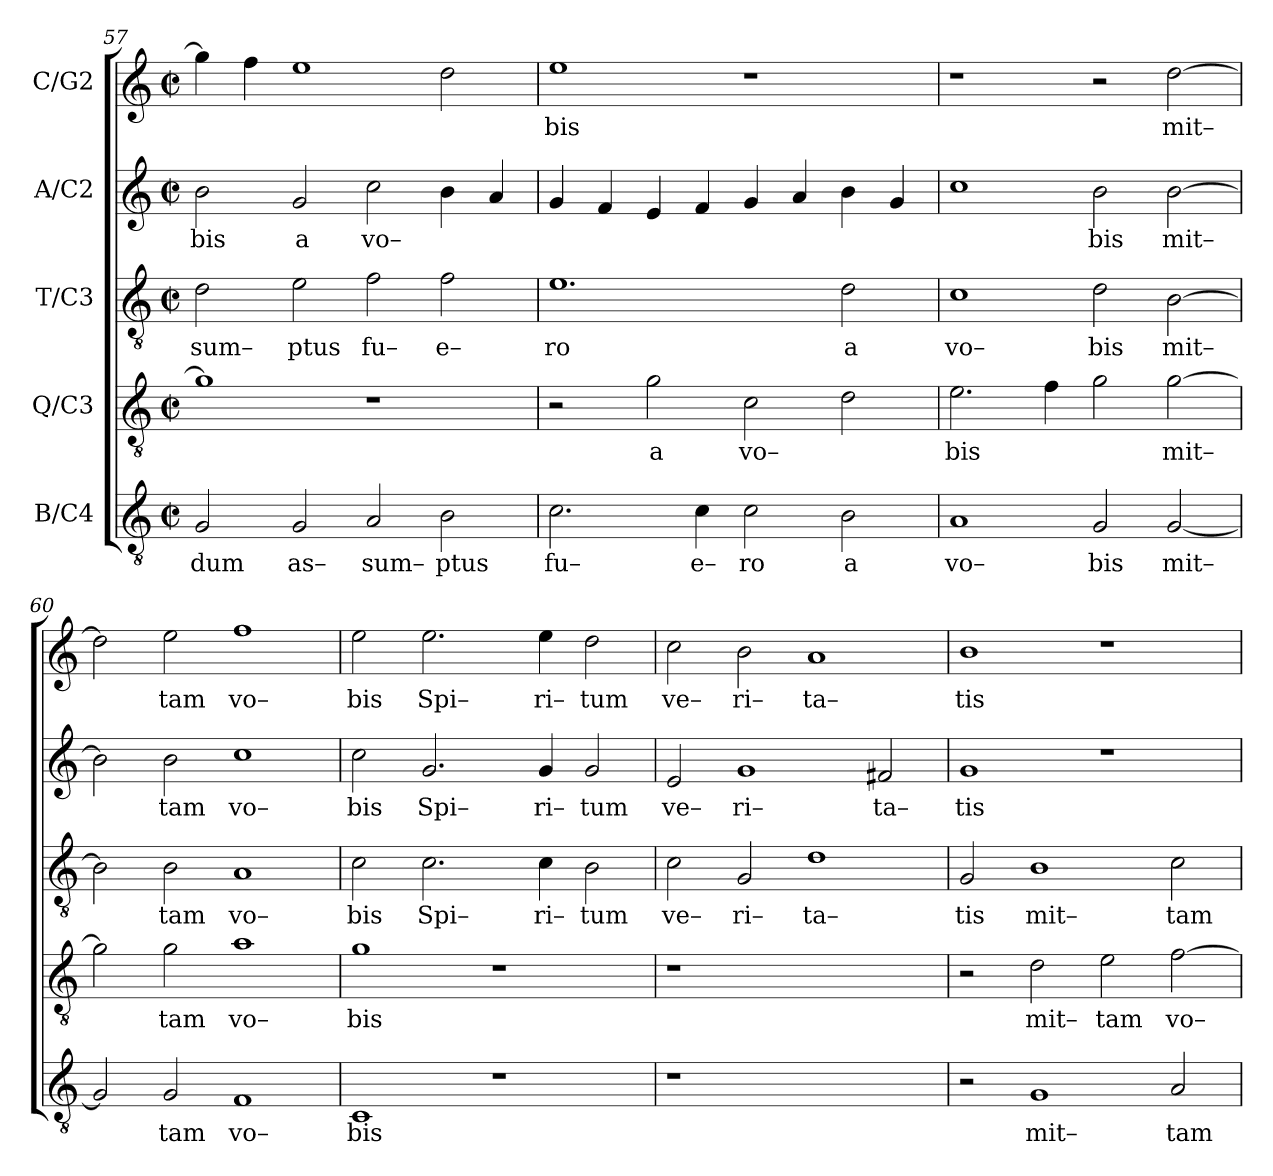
**kern	**text	**kern	**text	**kern	**text	**kern	**text	**kern	**text
*part5	*part5	*part4	*part4	*part3	*part3	*part2	*part2	*part1	*part1
*staff5	*staff5	*staff4	*staff4	*staff3	*staff3	*staff2	*staff2	*staff1	*staff1
*I"B/C4	*	*I"Q/C3	*	*I"T/C3	*	*I"A/C2	*	*I"C/G2	*
*clefGv2	*	*clefGv2	*	*clefGv2	*	*clefG2	*	*clefG2	*
*k[]	*	*k[]	*	*k[]	*	*k[]	*	*k[]	*
*C:	*	*C:	*	*C:	*	*C:	*	*C:	*
*M2/2	*	*M2/2	*	*M2/2	*	*M2/2	*	*M2/2	*
*met(c|)	*	*met(c|)	*	*met(c|)	*	*met(c|)	*	*met(c|)	*
=57	=57	=57	=57	=57	=57	=57	=57	=57	=57
!	!LO:LY:b	!	!	!	!LO:LY:b	!	!LO:LY:b	!	!
2G/	dum	1g]	.	2d\	sum–	2b\	bis	4gg\]	.
.	.	.	.	.	.	.	.	4ff\	.
!	!LO:LY:b	!	!	!	!LO:LY:b	!	!LO:LY:b	!	!
2G/	as–	.	.	2e\	ptus	2g/	a	1ee	.
!	!LO:LY:b	!	!	!	!LO:LY:b	!	!LO:LY:b	!	!
2A/	sum–	1r	.	2f\	fu–	2cc\	vo–	.	.
!	!LO:LY:b	!	!	!	!LO:LY:b	!	!	!	!
2B\	ptus	.	.	2f\	e–	4b\	.	2dd\	.
.	.	.	.	.	.	4a/	.	.	.
=58	=58	=58	=58	=58	=58	=58	=58	=58	=58
!	!LO:LY:b	!	!	!	!LO:LY:b	!	!	!	!LO:LY:b
2.c\	fu–	2r	.	1.e	ro	4g/	.	1ee	bis
.	.	.	.	.	.	4f/	.	.	.
!	!	!	!LO:LY:b	!	!	!	!	!	!
.	.	2g\	a	.	.	4e/	.	.	.
!	!LO:LY:b	!	!	!	!	!	!	!	!
4c\	e–	.	.	.	.	4f/	.	.	.
!	!LO:LY:b	!	!LO:LY:b	!	!	!	!	!	!
2c\	ro	2c\	vo–	.	.	4g/	.	1r	.
.	.	.	.	.	.	4a/	.	.	.
!	!LO:LY:b	!	!	!	!LO:LY:b	!	!	!	!
2B\	a	2d\	.	2d\	a	4b\	.	.	.
.	.	.	.	.	.	4g/	.	.	.
=59	=59	=59	=59	=59	=59	=59	=59	=59	=59
!	!LO:LY:b	!	!LO:LY:b	!	!LO:LY:b	!	!	!	!
1A	vo–	2.e\	bis	1c	vo–	1cc	.	1r	.
.	.	4f\	.	.	.	.	.	.	.
!	!LO:LY:b	!	!	!	!LO:LY:b	!	!LO:LY:b	!	!
2G/	bis	2g\	.	2d\	bis	2b\	bis	2r	.
!	!LO:LY:b	!	!LO:LY:b	!	!LO:LY:b	!	!LO:LY:b	!	!LO:LY:b
[2G/	mit–	[2g\	mit–	[2B\	mit–	[2b\	mit–	[2dd\	mit–
=60	=60	=60	=60	=60	=60	=60	=60	=60	=60
2G/]	.	2g\]	.	2B\]	.	2b\]	.	2dd\]	.
!	!LO:LY:b	!	!LO:LY:b	!	!LO:LY:b	!	!LO:LY:b	!	!LO:LY:b
2G/	tam	2g\	tam	2B\	tam	2b\	tam	2ee\	tam
!	!LO:LY:b	!	!LO:LY:b	!	!LO:LY:b	!	!LO:LY:b	!	!LO:LY:b
1F	vo–	1a	vo–	1A	vo–	1cc	vo–	1ff	vo–
=61	=61	=61	=61	=61	=61	=61	=61	=61	=61
!	!LO:LY:b	!	!LO:LY:b	!	!LO:LY:b	!	!LO:LY:b	!	!LO:LY:b
1C	bis	1g	bis	2c\	bis	2cc\	bis	2ee\	bis
!	!	!	!	!	!LO:LY:b	!	!LO:LY:b	!	!LO:LY:b
.	.	.	.	2.c\	Spi–	2.g/	Spi–	2.ee\	Spi–
1r	.	1r	.	.	.	.	.	.	.
!	!	!	!	!	!LO:LY:b	!	!LO:LY:b	!	!LO:LY:b
.	.	.	.	4c\	ri–	4g/	ri–	4ee\	ri–
!	!	!	!	!	!LO:LY:b	!	!LO:LY:b	!	!LO:LY:b
.	.	.	.	2B\	tum	2g/	tum	2dd\	tum
!!LO:LB:g=z
=62	=62	=62	=62	=62	=62	=62	=62	=62	=62
!	!	!	!	!	!LO:LY:b	!	!LO:LY:b	!	!LO:LY:b
1r	.	1r	.	2c\	ve–	2e/	ve–	2cc\	ve–
!	!	!	!	!	!LO:LY:b	!	!LO:LY:b	!	!LO:LY:b
.	.	.	.	2G/	ri–	1g	ri–	2b\	ri–
!	!	!	!	!	!LO:LY:b	!	!	!	!LO:LY:b
1ryy	.	1ryy	.	1d	ta–	.	.	1a	ta–
!	!	!	!	!	!	!	!LO:LY:b	!	!
.	.	.	.	.	.	2f#/	ta–	.	.
=63	=63	=63	=63	=63	=63	=63	=63	=63	=63
!	!	!	!	!	!LO:LY:b	!	!LO:LY:b	!	!LO:LY:b
2r	.	2r	.	2G/	tis	1g	tis	1b	tis
!	!LO:LY:b	!	!LO:LY:b	!	!LO:LY:b	!	!	!	!
1G	mit–	2d\	mit–	1B	mit–	.	.	.	.
!	!	!	!LO:LY:b	!	!	!	!	!	!
.	.	2e\	tam	.	.	1r	.	1r	.
!	!LO:LY:b	!	!LO:LY:b	!	!LO:LY:b	!	!	!	!
2A/	tam	[2f\	vo–	2c\	tam	.	.	.	.
=	=	=	=	=	=	=	=	=	=
*-	*-	*-	*-	*-	*-	*-	*-	*-	*-
